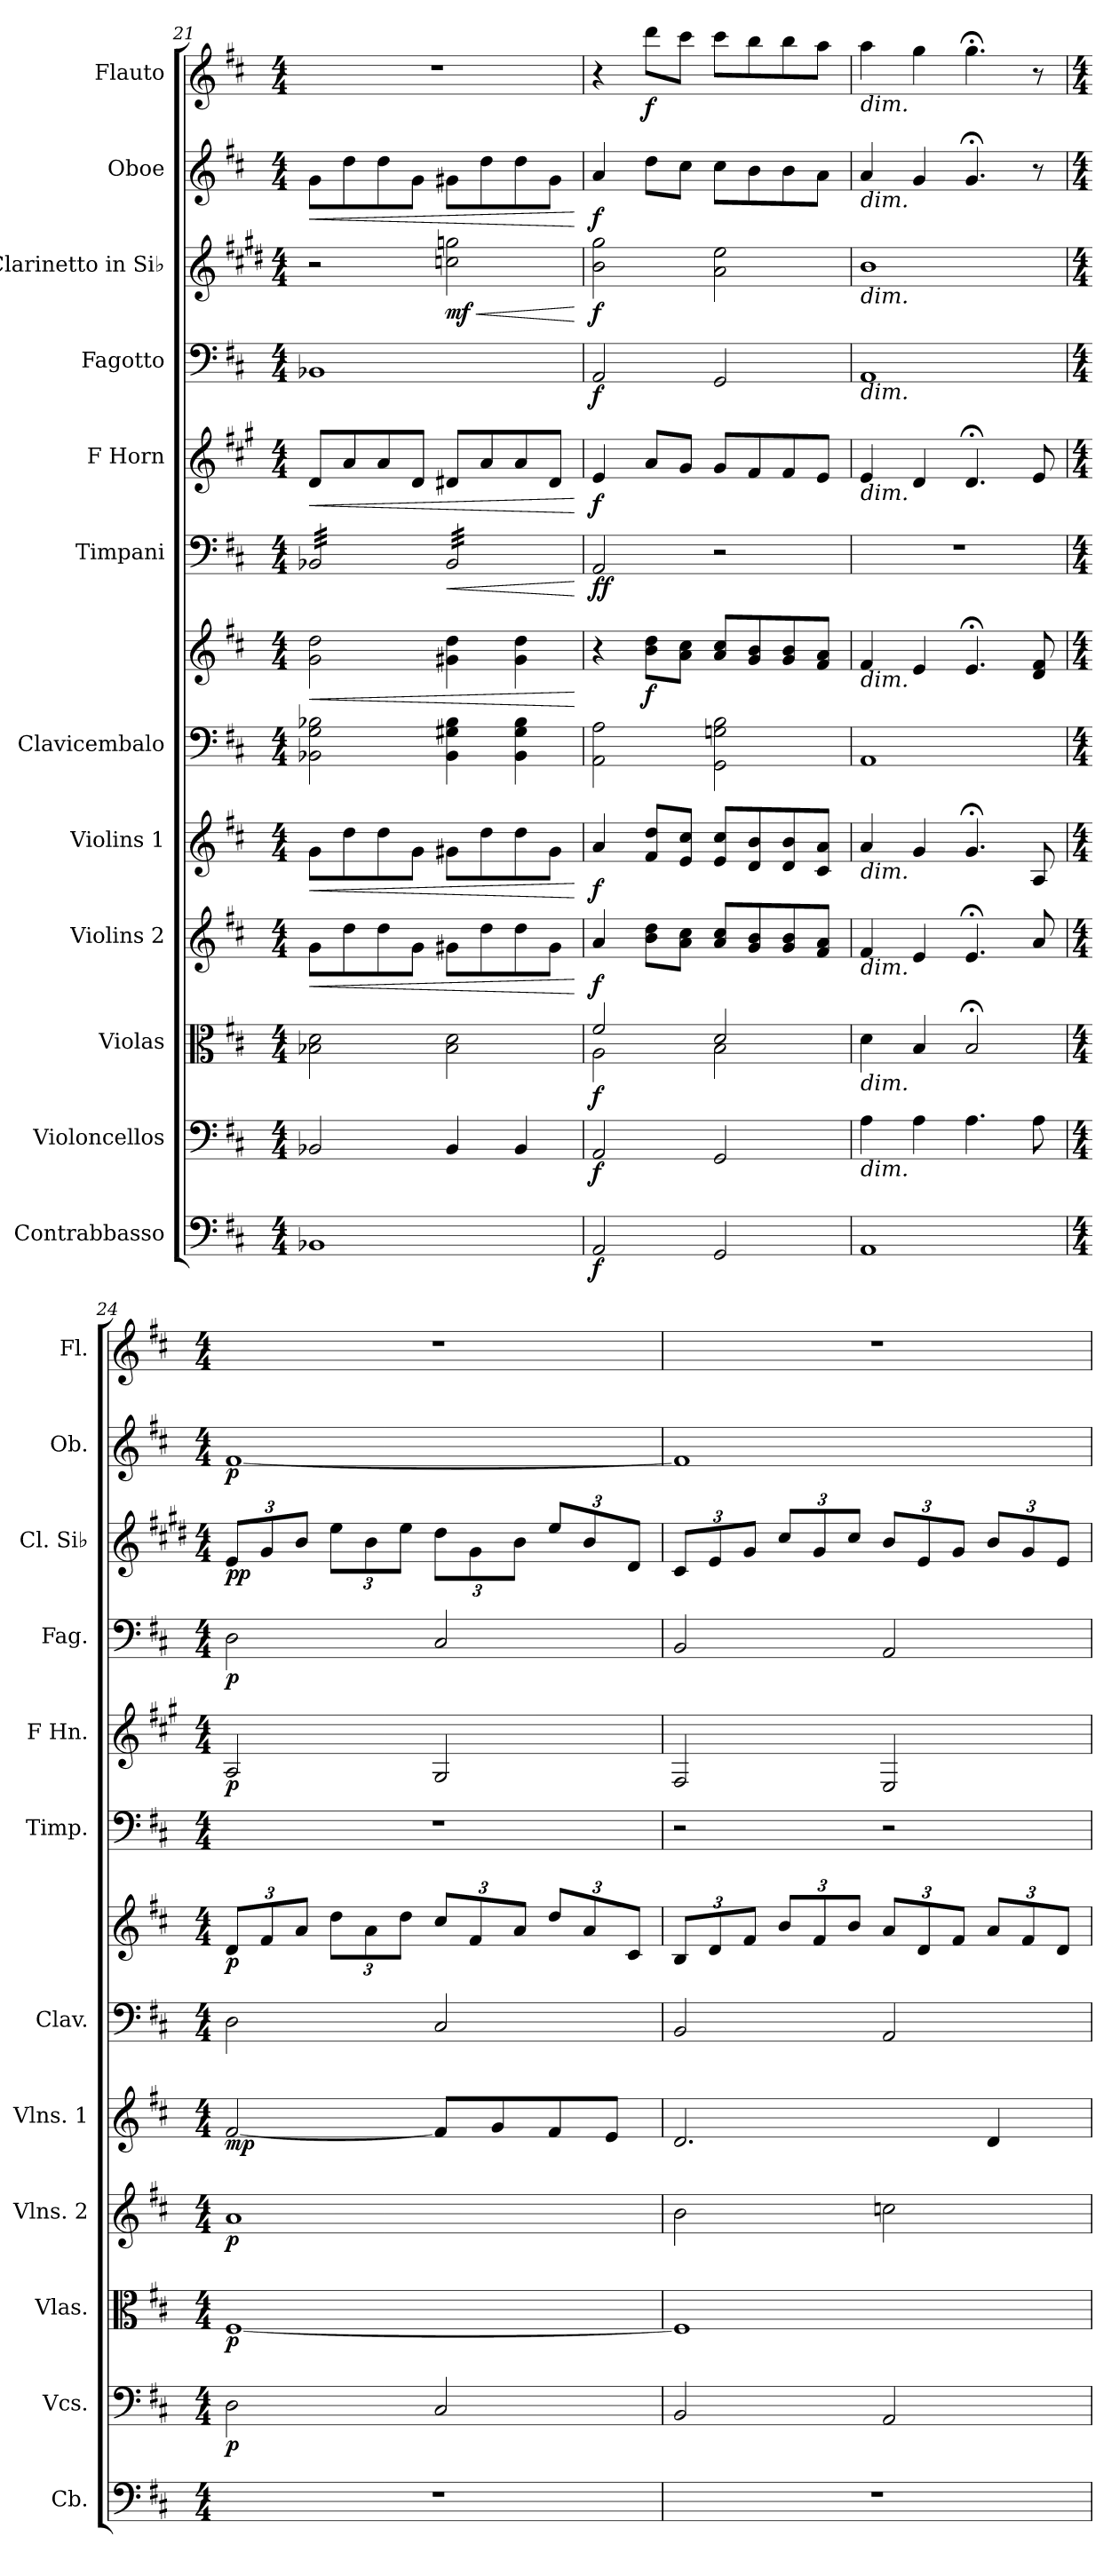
**kern	**dynam	**kern	**dynam	**kern	**dynam	**kern	**dynam	**kern	**dynam	**kern	**kern	**dynam	**kern	**dynam	**kern	**dynam	**kern	**dynam	**kern	**dynam	**kern	**dynam	**kern	**dynam
*part12	*part12	*part11	*part11	*part10	*part10	*part9	*part9	*part8	*part8	*part7	*part7	*part7	*part6	*part6	*part5	*part5	*part4	*part4	*part3	*part3	*part2	*part2	*part1	*part1
*staff13	*staff13	*staff12	*staff12	*staff11	*staff11	*staff10	*staff10	*staff9	*staff9	*staff8	*staff7	*staff7/8	*staff6	*staff6	*staff5	*staff5	*staff4	*staff4	*staff3	*staff3	*staff2	*staff2	*staff1	*staff1
*I"Contrabbasso	*	*I"Violoncellos	*	*I"Violas	*	*I"Violins 2	*	*I"Violins 1	*	*I"Clavicembalo	*	*	*I"Timpani	*	*I"F Horn	*	*I"Fagotto	*	*I"Clarinetto in Si♭	*	*I"Oboe	*	*I"Flauto	*
*I'Cb.	*	*I'Vcs.	*	*I'Vlas.	*	*I'Vlns. 2	*	*I'Vlns. 1	*	*I'Clav.	*	*	*I'Timp.	*	*I'F Hn.	*	*I'Fag.	*	*I'Cl. Si♭	*	*I'Ob.	*	*I'Fl.	*
*clefF4	*	*clefF4	*	*clefC3	*	*clefG2	*	*clefG2	*	*clefF4	*clefG2	*	*clefF4	*	*clefG2	*	*clefF4	*	*clefG2	*	*clefG2	*	*clefG2	*
*ITrd7c12	*	*	*	*	*	*	*	*	*	*	*	*	*	*	*ITrd4c7	*	*	*	*ITrd1c2	*	*	*	*	*
*k[f#c#]	*	*k[f#c#]	*	*k[f#c#]	*	*k[f#c#]	*	*k[f#c#]	*	*k[f#c#]	*k[f#c#]	*	*k[f#c#]	*	*k[f#c#]	*	*k[f#c#]	*	*k[f#c#]	*	*k[f#c#]	*	*k[f#c#]	*
*M4/4	*	*M4/4	*	*M4/4	*	*M4/4	*	*M4/4	*	*M4/4	*M4/4	*	*M4/4	*	*M4/4	*	*M4/4	*	*M4/4	*	*M4/4	*	*M4/4	*
=21	=21	=21	=21	=21	=21	=21	=21	=21	=21	=21	=21	=21	=21	=21	=21	=21	=21	=21	=21	=21	=21	=21	=21	=21
!	!	!	!	!	!	!	!LO:HP:b	!	!LO:HP:b	!	!	!LO:HP:b	!	!	!	!LO:HP:b	!	!	!	!	!	!LO:HP:b	!	!
*	*	*	*	*	*	*	*	*	*	*	*	*	*tremolo	*	*	*	*	*	*	*	*	*	*	*
1BBB-X	.	2BB-X/	.	2B-X\ 2d\	.	8g\L	<	8g\L	<	2BB-X\ 2G\ 2B-X\	2g\ 2dd\	<	32BB-X/LLL	.	8G/L	<	1BB-X	.	2r	.	8g\L	<	1r	.
.	.	.	.	.	.	.	.	.	.	.	.	.	32BB-X/	.	.	.	.	.	.	.	.	.	.	.
.	.	.	.	.	.	.	.	.	.	.	.	.	32BB-X/	.	.	.	.	.	.	.	.	.	.	.
.	.	.	.	.	.	.	.	.	.	.	.	.	32BB-X/	.	.	.	.	.	.	.	.	.	.	.
.	.	.	.	.	.	8dd\	.	8dd\	.	.	.	.	32BB-X/	.	8d/	.	.	.	.	.	8dd\	.	.	.
.	.	.	.	.	.	.	.	.	.	.	.	.	32BB-X/	.	.	.	.	.	.	.	.	.	.	.
.	.	.	.	.	.	.	.	.	.	.	.	.	32BB-X/	.	.	.	.	.	.	.	.	.	.	.
.	.	.	.	.	.	.	.	.	.	.	.	.	32BB-X/	.	.	.	.	.	.	.	.	.	.	.
.	.	.	.	.	.	8dd\	.	8dd\	.	.	.	.	32BB-X/	.	8d/	.	.	.	.	.	8dd\	.	.	.
.	.	.	.	.	.	.	.	.	.	.	.	.	32BB-X/	.	.	.	.	.	.	.	.	.	.	.
.	.	.	.	.	.	.	.	.	.	.	.	.	32BB-X/	.	.	.	.	.	.	.	.	.	.	.
.	.	.	.	.	.	.	.	.	.	.	.	.	32BB-X/	.	.	.	.	.	.	.	.	.	.	.
.	.	.	.	.	.	8g\J	.	8g\J	.	.	.	.	32BB-X/	.	8G/J	.	.	.	.	.	8g\J	.	.	.
.	.	.	.	.	.	.	.	.	.	.	.	.	32BB-X/	.	.	.	.	.	.	.	.	.	.	.
.	.	.	.	.	.	.	.	.	.	.	.	.	32BB-X/	.	.	.	.	.	.	.	.	.	.	.
.	.	.	.	.	.	.	.	.	.	.	.	.	32BB-X/JJJ	.	.	.	.	.	.	.	.	.	.	.
!	!	!	!	!	!	!	!	!	!	!	!	!	!	!LO:HP:b	!	!	!	!	!	!LO:HP:b	!	!	!	!
!	!	!	!	!	!	!	!	!	!	!	!	!	!	!	!	!	!	!	!	!LO:DY:n=1:b	!	!	!	!
.	.	4BB-/	.	2B-\ 2d\	.	8g#X\L	.	8g#X\L	.	4BB-\ 4G#X\ 4B-\	4g#X\ 4dd\	.	32BB-/LLL	<	8G#X/L	.	.	.	2b-X\ 2ffn\	< mf	8g#X\L	.	.	.
.	.	.	.	.	.	.	.	.	.	.	.	.	32BB-/	.	.	.	.	.	.	.	.	.	.	.
.	.	.	.	.	.	.	.	.	.	.	.	.	32BB-/	.	.	.	.	.	.	.	.	.	.	.
.	.	.	.	.	.	.	.	.	.	.	.	.	32BB-/	.	.	.	.	.	.	.	.	.	.	.
.	.	.	.	.	.	8dd\	.	8dd\	.	.	.	.	32BB-/	.	8d/	.	.	.	.	.	8dd\	.	.	.
.	.	.	.	.	.	.	.	.	.	.	.	.	32BB-/	.	.	.	.	.	.	.	.	.	.	.
.	.	.	.	.	.	.	.	.	.	.	.	.	32BB-/	.	.	.	.	.	.	.	.	.	.	.
.	.	.	.	.	.	.	.	.	.	.	.	.	32BB-/	.	.	.	.	.	.	.	.	.	.	.
.	.	4BB-/	.	.	.	8dd\	.	8dd\	.	4BB-\ 4G#\ 4B-\	4g#\ 4dd\	.	32BB-/	.	8d/	.	.	.	.	.	8dd\	.	.	.
.	.	.	.	.	.	.	.	.	.	.	.	.	32BB-/	.	.	.	.	.	.	.	.	.	.	.
.	.	.	.	.	.	.	.	.	.	.	.	.	32BB-/	.	.	.	.	.	.	.	.	.	.	.
.	.	.	.	.	.	.	.	.	.	.	.	.	32BB-/	.	.	.	.	.	.	.	.	.	.	.
.	.	.	.	.	.	8g#\J	.	8g#\J	.	.	.	.	32BB-/	.	8G#/J	.	.	.	.	.	8g#\J	.	.	.
.	.	.	.	.	.	.	.	.	.	.	.	.	32BB-/	.	.	.	.	.	.	.	.	.	.	.
.	.	.	.	.	.	.	.	.	.	.	.	.	32BB-/	.	.	.	.	.	.	.	.	.	.	.
.	.	.	.	.	.	.	.	.	.	.	.	.	32BB-/JJJ	.	.	.	.	.	.	.	.	.	.	.
*	*	*	*	*	*	*	*	*	*	*	*	*	*Xtremolo	*	*	*	*	*	*	*	*	*	*	*
.	.	.	.	.	.	.	[	.	[	.	.	[	.	[	.	[	.	.	.	[	.	[	.	.
=22	=22	=22	=22	=22	=22	=22	=22	=22	=22	=22	=22	=22	=22	=22	=22	=22	=22	=22	=22	=22	=22	=22	=22	=22
*	*	*	*	*	*	*	*	*	*	*	*	*	*	*	*	*	*	*	*	*	*	*	*MM45	*
*	*	*	*	*^	*	*	*	*	*	*	*	*	*	*	*	*	*	*	*	*	*	*	*	*
!	!LO:DY:b	!	!LO:DY:b	!	!	!LO:DY:b	!	!LO:DY:b	!	!LO:DY:b	!	!	!	!	!LO:DY:b	!	!LO:DY:b	!	!LO:DY:b	!	!LO:DY:b	!	!LO:DY:b	!	!
2AAA/	f	2AA/	f	2f#/	2A\	f	4a/	f	4a/	f	2AA\ 2A\	4r	.	2AA/	ff	4A/	f	2AA/	f	2a\ 2ff#\	f	4a/	f	4r	.
!	!	!	!	!	!	!	!	!	!	!	!	!	!LO:DY:b	!	!	!	!	!	!	!	!	!	!	!	!LO:DY:b
.	.	.	.	.	.	.	8b\ 8dd\L	.	8f#/ 8dd/L	.	.	8b\ 8dd\L	f	.	.	8d/L	.	.	.	.	.	8dd\L	.	8ddd\L	f
.	.	.	.	.	.	.	8a\ 8cc#\J	.	8e/ 8cc#/J	.	.	8a\ 8cc#\J	.	.	.	8c#/J	.	.	.	.	.	8cc#\J	.	8ccc#\J	.
2GGG/	.	2GG/	.	2d/	2B\	.	8a/ 8cc#/L	.	8e/ 8cc#/L	.	2GG\ 2Gn\ 2B\	8a/ 8cc#/L	.	2r	.	8c#/L	.	2GG/	.	2g\ 2dd\	.	8cc#\L	.	8ccc#\L	.
.	.	.	.	.	.	.	8g/ 8b/	.	8d/ 8b/	.	.	8g/ 8b/	.	.	.	8B/	.	.	.	.	.	8b\	.	8bb\	.
.	.	.	.	.	.	.	8g/ 8b/	.	8d/ 8b/	.	.	8g/ 8b/	.	.	.	8B/	.	.	.	.	.	8b\	.	8bb\	.
.	.	.	.	.	.	.	8f#/ 8a/J	.	8c#/ 8a/J	.	.	8f#/ 8a/J	.	.	.	8A/J	.	.	.	.	.	8a\J	.	8aa\J	.
*	*	*	*	*v	*v	*	*	*	*	*	*	*	*	*	*	*	*	*	*	*	*	*	*	*	*
!!LO:PB:g=z
=23	=23	=23	=23	=23	=23	=23	=23	=23	=23	=23	=23	=23	=23	=23	=23	=23	=23	=23	=23	=23	=23	=23	=23	=23
!	!	!	!	!	!	!	!	!	!	!	!	!	!	!	!	!	!	!	!	!	!	!	!LO:TX:b:i:t=dim.	!
!	!	!	!	!	!	!	!	!	!	!	!	!	!	!	!	!	!	!	!	!	!LO:TX:b:i:t=dim.	!	!	!
!	!	!	!	!	!	!	!	!	!	!	!	!	!	!	!	!	!	!	!LO:TX:b:i:t=dim.	!	!	!	!	!
!	!	!	!	!	!	!	!	!	!	!	!	!	!	!	!	!	!LO:TX:b:i:t=dim.	!	!	!	!	!	!	!
!	!	!	!	!	!	!	!	!	!	!	!	!	!	!	!LO:TX:b:i:t=dim.	!	!	!	!	!	!	!	!	!
!	!	!	!	!	!	!	!	!	!	!	!LO:TX:b:i:t=dim.	!	!	!	!	!	!	!	!	!	!	!	!	!
!	!	!	!	!	!	!	!	!LO:TX:b:i:t=dim.	!	!	!	!	!	!	!	!	!	!	!	!	!	!	!	!
!	!	!	!	!	!	!LO:TX:b:i:t=dim.	!	!	!	!	!	!	!	!	!	!	!	!	!	!	!	!	!	!
!	!	!	!	!LO:TX:b:i:t=dim.	!	!	!	!	!	!	!	!	!	!	!	!	!	!	!	!	!	!	!	!
!	!	!LO:TX:b:i:t=dim.	!	!	!	!	!	!	!	!	!	!	!	!	!	!	!	!	!	!	!	!	!	!
1AAA	.	4A\	.	4d\	.	4f#/	.	4a/	.	1AA	4f#/	.	1r	.	4A/	.	1AA	.	1a	.	4a/	.	4aa\	.
.	.	4A\	.	4B/	.	4e/	.	4g/	.	.	4e/	.	.	.	4G/	.	.	.	.	.	4g/	.	4gg\	.
.	.	4.A\	.	2B;</	.	4.e;</	.	4.g;</	.	.	4.e;</	.	.	.	4.G;</	.	.	.	.	.	4.g;</	.	4.gg;<\	.
.	.	8A\	.	.	.	8a/	.	8A/	.	.	8d/ 8f#/	.	.	.	8A/	.	.	.	.	.	8r	.	8r	.
=24	=24	=24	=24	=24	=24	=24	=24	=24	=24	=24	=24	=24	=24	=24	=24	=24	=24	=24	=24	=24	=24	=24	=24	=24
*M4/4	*	*M4/4	*	*M4/4	*	*M4/4	*	*M4/4	*	*M4/4	*M4/4	*	*M4/4	*	*M4/4	*	*M4/4	*	*M4/4	*	*M4/4	*	*M4/4	*
*	*	*	*	*	*	*	*	*	*	*	*Xbrackettup	*	*	*	*	*	*	*	*Xbrackettup	*	*	*	*	*
*	*	*	*	*	*	*	*	*	*	*	*	*	*	*	*	*	*	*	*	*	*	*	*MM60	*
!	!	!	!LO:DY:b	!	!LO:DY:b	!	!LO:DY:b	!	!LO:DY:b	!	!	!LO:DY:b	!	!	!	!LO:DY:b	!	!LO:DY:b	!	!LO:DY:b	!	!LO:DY:b	!	!
1r	.	2D\	p	[1F#	p	1a	p	[2f#/	mp	2D\	12d/L	p	1r	.	2D/	p	2D\	p	12d/L	pp	[1f#	p	1r	.
.	.	.	.	.	.	.	.	.	.	.	12f#/	.	.	.	.	.	.	.	12f#/	.	.	.	.	.
.	.	.	.	.	.	.	.	.	.	.	12a/J	.	.	.	.	.	.	.	12a/J	.	.	.	.	.
.	.	.	.	.	.	.	.	.	.	.	12dd\L	.	.	.	.	.	.	.	12dd\L	.	.	.	.	.
.	.	.	.	.	.	.	.	.	.	.	12a\	.	.	.	.	.	.	.	12a\	.	.	.	.	.
.	.	.	.	.	.	.	.	.	.	.	12dd\J	.	.	.	.	.	.	.	12dd\J	.	.	.	.	.
.	.	2C#/	.	.	.	.	.	8f#/L]	.	2C#/	12cc#/L	.	.	.	2C#/	.	2C#/	.	12cc#\L	.	.	.	.	.
.	.	.	.	.	.	.	.	.	.	.	12f#/	.	.	.	.	.	.	.	12f#\	.	.	.	.	.
.	.	.	.	.	.	.	.	8g/	.	.	.	.	.	.	.	.	.	.	.	.	.	.	.	.
.	.	.	.	.	.	.	.	.	.	.	12a/J	.	.	.	.	.	.	.	12a\J	.	.	.	.	.
.	.	.	.	.	.	.	.	8f#/	.	.	12dd/L	.	.	.	.	.	.	.	12dd/L	.	.	.	.	.
.	.	.	.	.	.	.	.	.	.	.	12a/	.	.	.	.	.	.	.	12a/	.	.	.	.	.
.	.	.	.	.	.	.	.	8e/J	.	.	.	.	.	.	.	.	.	.	.	.	.	.	.	.
.	.	.	.	.	.	.	.	.	.	.	12c#/J	.	.	.	.	.	.	.	12c#/J	.	.	.	.	.
=25	=25	=25	=25	=25	=25	=25	=25	=25	=25	=25	=25	=25	=25	=25	=25	=25	=25	=25	=25	=25	=25	=25	=25	=25
1r	.	2BB/	.	1F#]	.	2b\	.	2.d/	.	2BB/	12B/L	.	2r	.	2BB/	.	2BB/	.	12B/L	.	1f#]	.	1r	.
.	.	.	.	.	.	.	.	.	.	.	12d/	.	.	.	.	.	.	.	12d/	.	.	.	.	.
.	.	.	.	.	.	.	.	.	.	.	12f#/J	.	.	.	.	.	.	.	12f#/J	.	.	.	.	.
.	.	.	.	.	.	.	.	.	.	.	12b/L	.	.	.	.	.	.	.	12b/L	.	.	.	.	.
.	.	.	.	.	.	.	.	.	.	.	12f#/	.	.	.	.	.	.	.	12f#/	.	.	.	.	.
.	.	.	.	.	.	.	.	.	.	.	12b/J	.	.	.	.	.	.	.	12b/J	.	.	.	.	.
.	.	2AA/	.	.	.	2ccn\	.	.	.	2AA/	12a/L	.	2r	.	2AA/	.	2AA/	.	12a/L	.	.	.	.	.
.	.	.	.	.	.	.	.	.	.	.	12d/	.	.	.	.	.	.	.	12d/	.	.	.	.	.
.	.	.	.	.	.	.	.	.	.	.	12f#/J	.	.	.	.	.	.	.	12f#/J	.	.	.	.	.
.	.	.	.	.	.	.	.	4d/	.	.	12a/L	.	.	.	.	.	.	.	12a/L	.	.	.	.	.
.	.	.	.	.	.	.	.	.	.	.	12f#/	.	.	.	.	.	.	.	12f#/	.	.	.	.	.
.	.	.	.	.	.	.	.	.	.	.	12d/J	.	.	.	.	.	.	.	12d/J	.	.	.	.	.
=	=	=	=	=	=	=	=	=	=	=	=	=	=	=	=	=	=	=	=	=	=	=	=	=
*-	*-	*-	*-	*-	*-	*-	*-	*-	*-	*-	*-	*-	*-	*-	*-	*-	*-	*-	*-	*-	*-	*-	*-	*-
